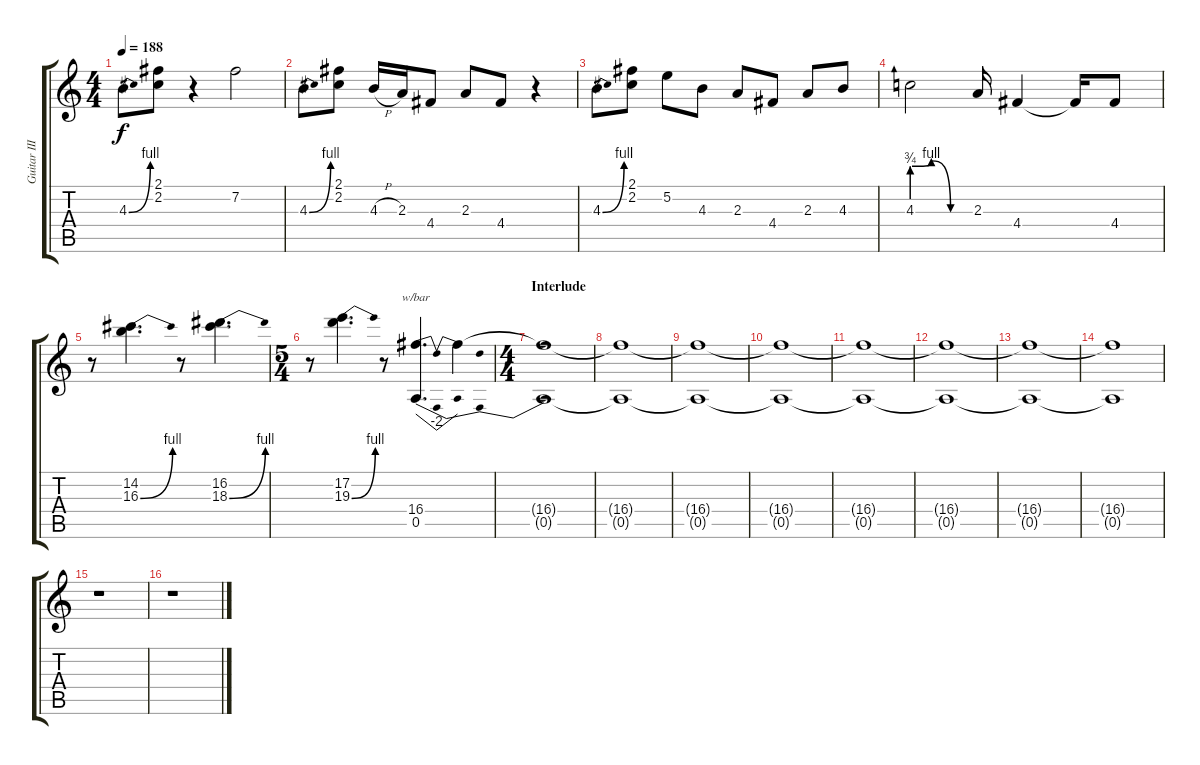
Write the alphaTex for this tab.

\track ("Guitar III - Lead Guitar" "Guitar III") {instrument distortionguitar}
\staff {score tabs}
\tuning (E4 B3 G3 D3 A2 E2) {hide}
\ts (4 4)
\tempo 188
\clef g2
\ks c
4.3{be (bend 0 0 60 4)}.8{dy f} (2.1 2.2).8 r.4 7.2.2 |
4.3{be (bend 0 0 60 4)}.8 (2.1 2.2).8 4.3{h}.16 2.3.16 4.4.8 2.3.8 4.4.8 r.4 |
4.3{be (bend 0 0 60 4)}.8 (2.1 2.2).8 5.2.8 4.3.8 2.3.8 4.4.8 2.3.8 4.3.8 |
4.3{be (custom 0 3 20 4 40 0 60 0)}.2 2.3.16 4.4.4 4.4{t}.16 4.4.8 |
r.8 (14.2 16.3{be (bend 0 0 60 4)}).4{d} r.8 (16.2 18.3{be (bend 0 0 60 4)}).4{d} |
\ts (5 4)
r.8 (17.2 19.3{be (bend 0 0 60 4)}).4{d} r.8 (16.4 0.5).4{d tbe (dip default 0 0 30 -8 60 0)} 16.4{t}.4 |
\ts (4 4)
\section ("" "Interlude")
(16.4{t} 0.5{t}).1{volume 5} |
(16.4{t} 0.5{t}).1 |
(16.4{t} 0.5{t}).1 |
(16.4{t} 0.5{t}).1{volume 12} |
(16.4{t} 0.5{t}).1 |
(16.4{t} 0.5{t}).1{volume 6} |
(16.4{t} 0.5{t}).1{volume 0} |
(16.4{t} 0.5{t}).1 |
r.1 |
r.1
